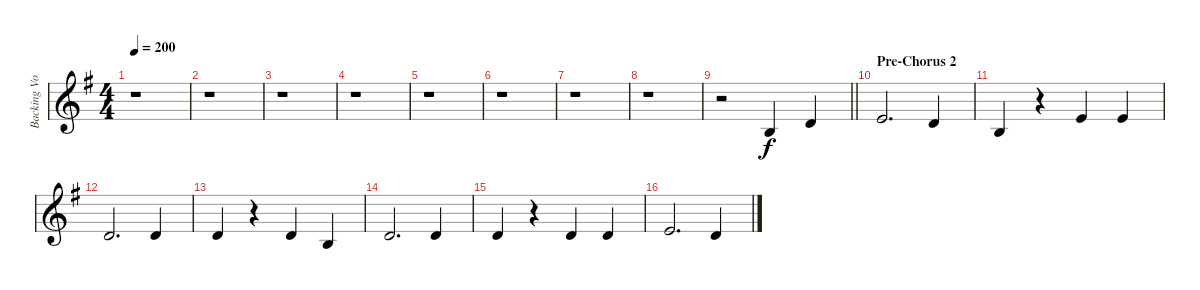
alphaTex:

\track ("Backing Vocals" "Backing Vo") {instrument choiraahs}
\staff {score}
\tuning (E4 B3 G3 D3 A2 E2) {hide}
\ts (4 4)
\tempo 200
\clef g2
\ks g
r.1{dy f} |
r.1 |
r.1 |
r.1 |
r.1 |
r.1 |
r.1 |
r.1 |
\barLineRight lightlight
r.2 4.3.4 7.3.4 |
\section ("" "Pre-Chorus 2")
5.2.2{d} 3.2.4 |
0.2.4 r.4 5.2.4 5.2.4 |
3.2.2{d} 3.2.4 |
3.2.4 r.4 3.2.4 0.2.4 |
3.2.2{d} 3.2.4 |
3.2.4 r.4 3.2.4 3.2.4 |
5.2.2{d} 3.2.4
